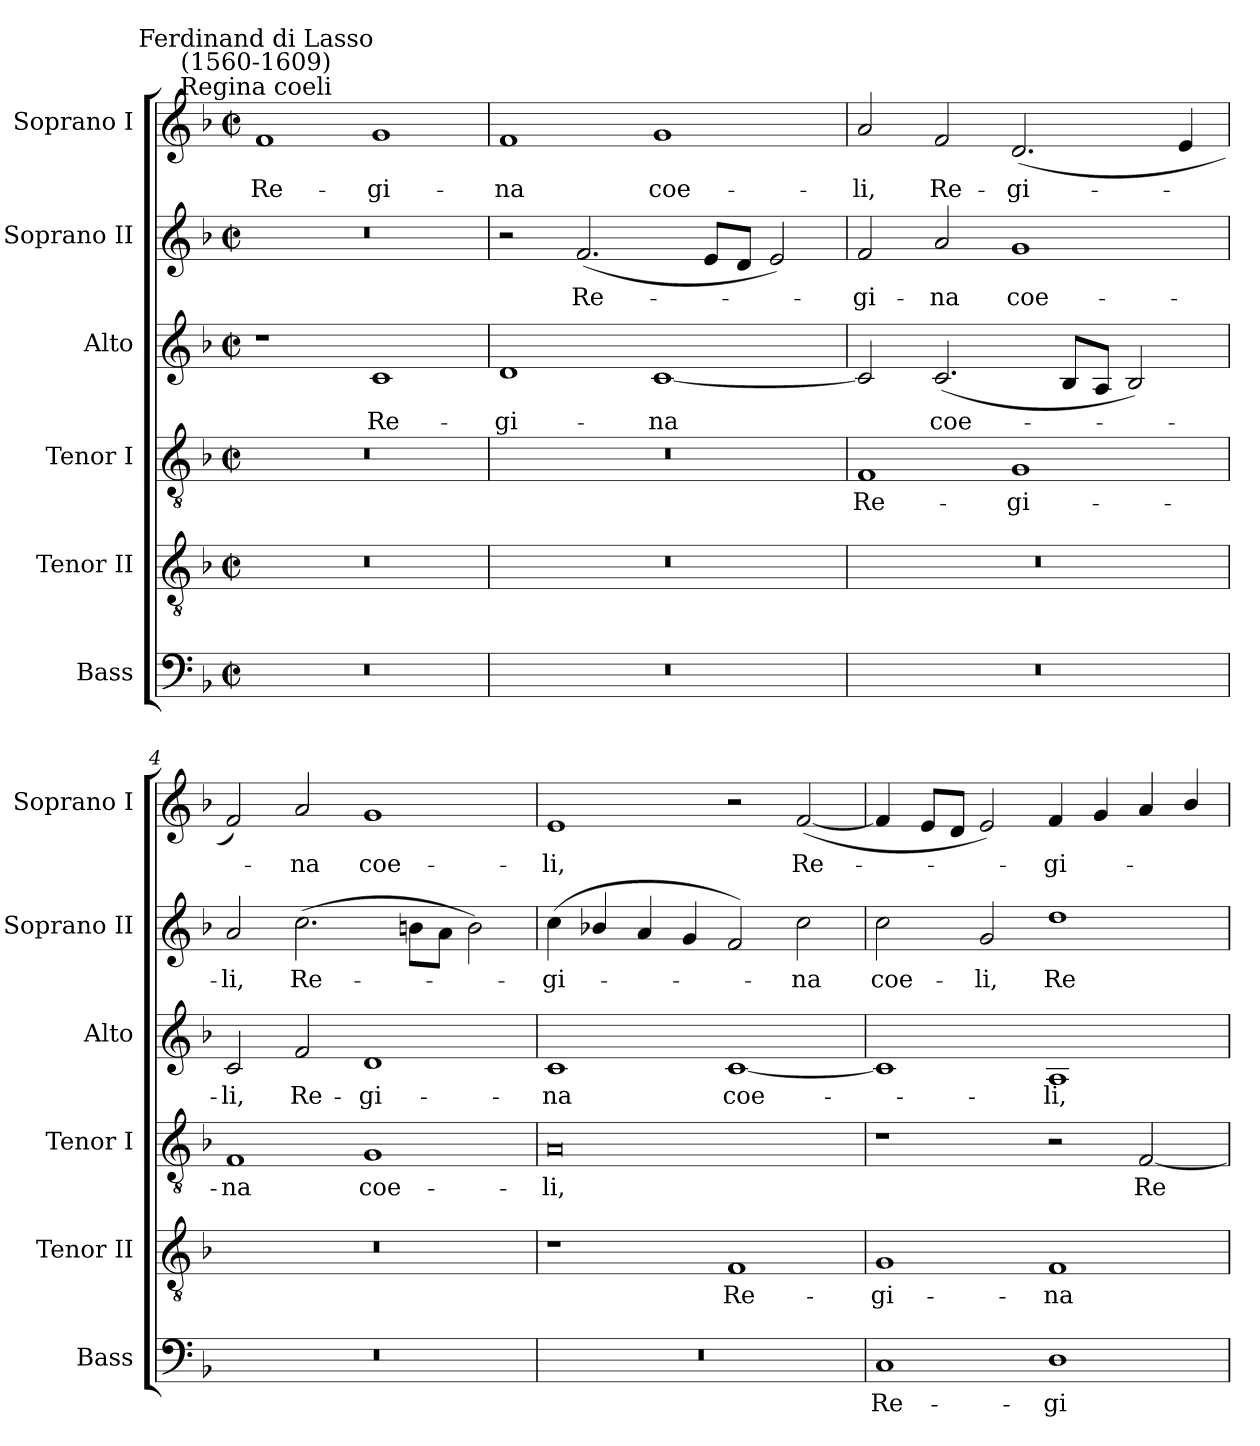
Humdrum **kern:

**kern	**text	**kern	**text	**kern	**text	**kern	**text	**kern	**text	**kern	**text
*part6	*part6	*part5	*part5	*part4	*part4	*part3	*part3	*part2	*part2	*part1	*part1
*staff6	*staff6	*staff5	*staff5	*staff4	*staff4	*staff3	*staff3	*staff2	*staff2	*staff1	*staff1
*I"Bass	*	*I"Tenor II	*	*I"Tenor I	*	*I"Alto	*	*I"Soprano II	*	*I"Soprano I	*
*I'Bass	*	*I'Tenor II	*	*I'Tenor I	*	*I'Alto	*	*I'Soprano II	*	*I'Soprano I	*
*clefF4	*	*clefGv2	*	*clefGv2	*	*clefG2	*	*clefG2	*	*clefG2	*
*k[b-]	*	*k[b-]	*	*k[b-]	*	*k[b-]	*	*k[b-]	*	*k[b-]	*
*F:	*	*F:	*	*F:	*	*F:	*	*F:	*	*F:	*
*M4/2	*	*M4/2	*	*M4/2	*	*M4/2	*	*M4/2	*	*M4/2	*
*met(c|)	*	*met(c|)	*	*met(c|)	*	*met(c|)	*	*met(c|)	*	*met(c|)	*
=1	=1	=1	=1	=1	=1	=1	=1	=1	=1	=1	=1
!	!	!	!	!	!	!	!	!	!	!LO:TX:a:cj:t=Regina coeli	!
!	!	!	!	!	!	!	!	!	!	!LO:TX:a:cj:t=Ferdinand di Lasso\n(1560-1609)	!
!	!	!	!	!	!	!	!	!	!	!	!LO:LY:b
0r	.	0r	.	0r	.	1r	.	0r	.	1f	Re-
!	!	!	!	!	!	!	!LO:LY:b	!	!	!	!LO:LY:b
.	.	.	.	.	.	1c	Re-	.	.	1g	-gi-
=2	=2	=2	=2	=2	=2	=2	=2	=2	=2	=2	=2
!	!	!	!	!	!	!	!LO:LY:b	!	!	!	!LO:LY:b
0r	.	0r	.	0r	.	1d	-gi-	2r	.	1f	-na
!	!	!	!	!	!	!	!	!	!LO:LY:b	!	!
.	.	.	.	.	.	.	.	(<2.f	Re-	.	.
!	!	!	!	!	!	!	!LO:LY:b	!	!	!	!LO:LY:b
.	.	.	.	.	.	[1c	-na	.	.	1g	coe-
.	.	.	.	.	.	.	.	8eL	.	.	.
.	.	.	.	.	.	.	.	8dJ	.	.	.
.	.	.	.	.	.	.	.	2e)	.	.	.
=3	=3	=3	=3	=3	=3	=3	=3	=3	=3	=3	=3
!	!	!	!	!	!LO:LY:b	!	!	!	!LO:LY:b	!	!LO:LY:b
0r	.	0r	.	1F	Re-	2c]	.	2f	gi-	2a	-li,
!	!	!	!	!	!	!	!LO:LY:b	!	!LO:LY:b	!	!LO:LY:b
.	.	.	.	.	.	(<2.c	coe-	2a	-na	2f	Re-
!	!	!	!	!	!LO:LY:b	!	!	!	!LO:LY:b	!	!LO:LY:b
.	.	.	.	1G	-gi-	.	.	1g	coe-	(<2.d	-gi-
.	.	.	.	.	.	8B-L	.	.	.	.	.
.	.	.	.	.	.	8AJ	.	.	.	.	.
.	.	.	.	.	.	2B-)	.	.	.	.	.
.	.	.	.	.	.	.	.	.	.	4e	.
=4	=4	=4	=4	=4	=4	=4	=4	=4	=4	=4	=4
!	!	!	!	!	!LO:LY:b	!	!LO:LY:b	!	!LO:LY:b	!	!
0r	.	0r	.	1F	-na	2c	li,	2a	-li,	2f)	.
!	!	!	!	!	!	!	!LO:LY:b	!	!LO:LY:b	!	!LO:LY:b
.	.	.	.	.	.	2f	Re-	(>2.cc	Re-	2a	na
!	!	!	!	!	!LO:LY:b	!	!LO:LY:b	!	!	!	!LO:LY:b
.	.	.	.	1G	coe-	1d	-gi-	.	.	1g	coe-
.	.	.	.	.	.	.	.	8bn\L	.	.	.
.	.	.	.	.	.	.	.	8a\J	.	.	.
.	.	.	.	.	.	.	.	2b)	.	.	.
=5	=5	=5	=5	=5	=5	=5	=5	=5	=5	=5	=5
!	!	!	!	!	!LO:LY:b	!	!LO:LY:b	!	!LO:LY:b	!	!LO:LY:b
0r	.	1r	.	0A	-li,	1c	-na	(<4cc	gi-	1e	-li,
.	.	.	.	.	.	.	.	4b-X/	.	.	.
.	.	.	.	.	.	.	.	4a	.	.	.
.	.	.	.	.	.	.	.	4g	.	.	.
!	!	!	!LO:LY:b	!	!	!	!LO:LY:b	!	!	!	!
.	.	1F	Re-	.	.	[1c	coe-	2f)	.	2r	.
!	!	!	!	!	!	!	!	!	!LO:LY:b	!	!LO:LY:b
.	.	.	.	.	.	.	.	2cc	na	(<[2f	Re-
=6	=6	=6	=6	=6	=6	=6	=6	=6	=6	=6	=6
!	!LO:LY:b	!	!LO:LY:b	!	!	!	!	!	!LO:LY:b	!	!
1C	Re-	1G	-gi-	1r	.	1c]	.	2cc	coe-	4f]	.
.	.	.	.	.	.	.	.	.	.	8eL	.
.	.	.	.	.	.	.	.	.	.	8dJ	.
!	!	!	!	!	!	!	!	!	!LO:LY:b	!	!
.	.	.	.	.	.	.	.	2g	-li,	2e)	.
!	!LO:LY:b	!	!LO:LY:b	!	!	!	!LO:LY:b	!	!LO:LY:b	!	!LO:LY:b
1D	-gi-	1F	-na	2r	.	1A	li,	1dd	Re-	4f	gi-
.	.	.	.	.	.	.	.	.	.	4g	.
!	!	!	!	!	!LO:LY:b	!	!	!	!	!	!
.	.	.	.	[2F	Re-	.	.	.	.	4a	.
.	.	.	.	.	.	.	.	.	.	4b-/	.
=	=	=	=	=	=	=	=	=	=	=	=
*-	*-	*-	*-	*-	*-	*-	*-	*-	*-	*-	*-
